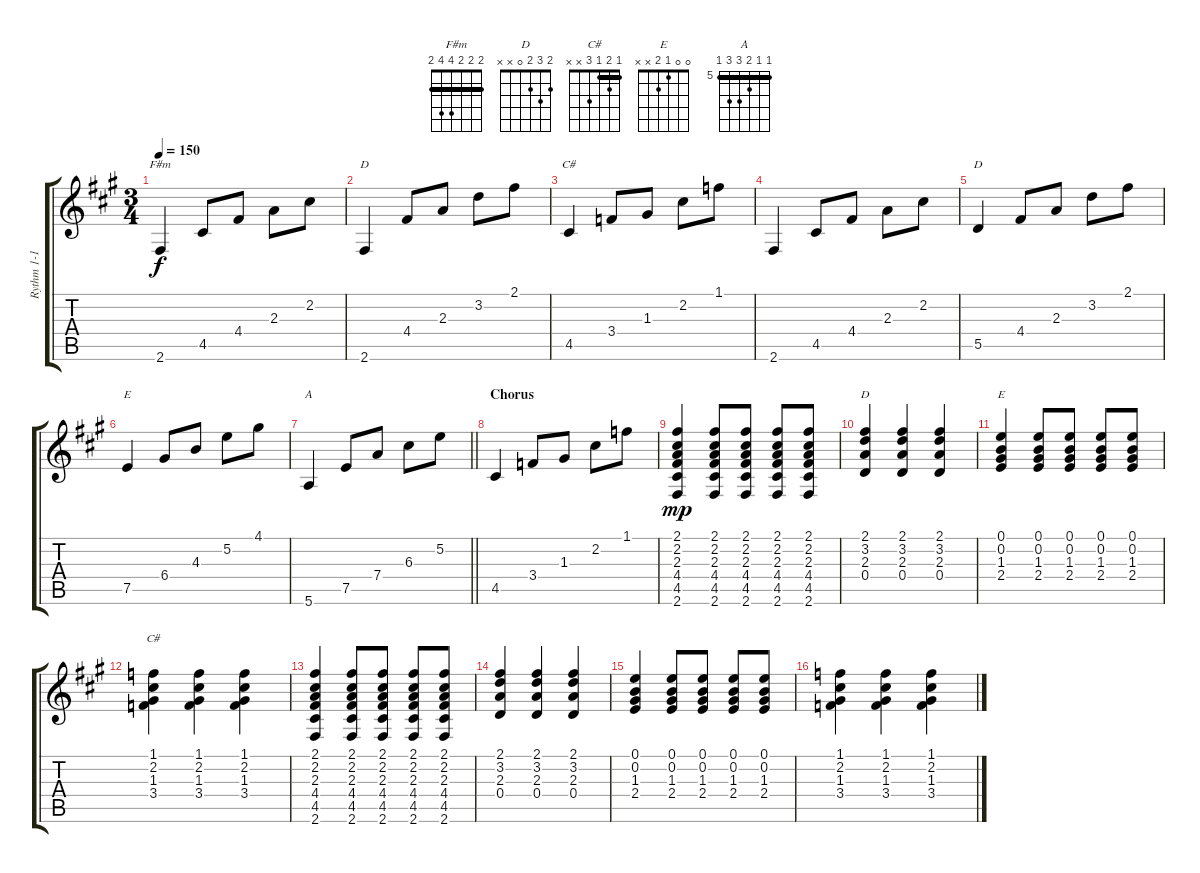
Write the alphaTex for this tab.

\track ("Rythm 1-1" "Rythm 1-1") {instrument acousticguitarnylon}
\staff {score tabs}
\tuning (E4 B3 G3 D3 A2 E2) {hide}
\chord ("F#m" 2 2 2 4 4 2) {barre 2}
\chord ("D" 2 3 2 4 x 2) {barre 2}
\chord ("C#" 1 2 1 3 4 x) {barre 1}
\chord ("D" 2 3 2 4 5 x) {barre 2}
\chord ("E" 4 5 4 6 7 0) {firstfret 4 barre 4}
\chord ("A" 5 5 6 7 7 5) {firstfret 5 barre 5}
\chord ("D" 2 3 2 0 x x)
\chord ("E" 0 0 1 2 x x)
\chord ("C#" 1 2 1 3 x x) {barre 1}
\ts (3 4)
\tempo 150
\clef g2
\ks f#minor
2.6.4{ch "F#m" dy f} 4.5.8 4.4.8 2.3.8 2.2.8 |
2.6.4{ch "D"} 4.4.8 2.3.8 3.2.8 2.1.8 |
4.5.4{ch "C#"} 3.4.8 1.3.8 2.2.8 1.1.8 |
2.6.4 4.5.8 4.4.8 2.3.8 2.2.8 |
5.5.4{ch "D"} 4.4.8 2.3.8 3.2.8 2.1.8 |
7.5.4{ch "E"} 6.4.8 4.3.8 5.2.8 4.1.8 |
\barLineRight lightlight
5.6.4{ch "A"} 7.5.8 7.4.8 6.3.8 5.2.8 |
\section ("" "Chorus")
4.5.4 3.4.8 1.3.8 2.2.8 1.1.8 |
(2.1 2.2 2.3 4.4 4.5 2.6).4{dy mp} (2.1 2.2 2.3 4.4 4.5 2.6).8 (2.1 2.2 2.3 4.4 4.5 2.6).8 (2.1 2.2 2.3 4.4 4.5 2.6).8 (2.1 2.2 2.3 4.4 4.5 2.6).8 |
(2.1 3.2 2.3 0.4).4{ch "D"} (2.1 3.2 2.3 0.4).4 (2.1 3.2 2.3 0.4).4 |
(0.1 0.2 1.3 2.4).4{ch "E"} (0.1 0.2 1.3 2.4).8 (0.1 0.2 1.3 2.4).8 (0.1 0.2 1.3 2.4).8 (0.1 0.2 1.3 2.4).8 |
(1.1 2.2 1.3 3.4).4{ch "C#"} (1.1 2.2 1.3 3.4).4 (1.1 2.2 1.3 3.4).4 |
(2.1 2.2 2.3 4.4 4.5 2.6).4 (2.1 2.2 2.3 4.4 4.5 2.6).8 (2.1 2.2 2.3 4.4 4.5 2.6).8 (2.1 2.2 2.3 4.4 4.5 2.6).8 (2.1 2.2 2.3 4.4 4.5 2.6).8 |
(2.1 3.2 2.3 0.4).4 (2.1 3.2 2.3 0.4).4 (2.1 3.2 2.3 0.4).4 |
(0.1 0.2 1.3 2.4).4 (0.1 0.2 1.3 2.4).8 (0.1 0.2 1.3 2.4).8 (0.1 0.2 1.3 2.4).8 (0.1 0.2 1.3 2.4).8 |
(1.1 2.2 1.3 3.4).4 (1.1 2.2 1.3 3.4).4 (1.1 2.2 1.3 3.4).4
